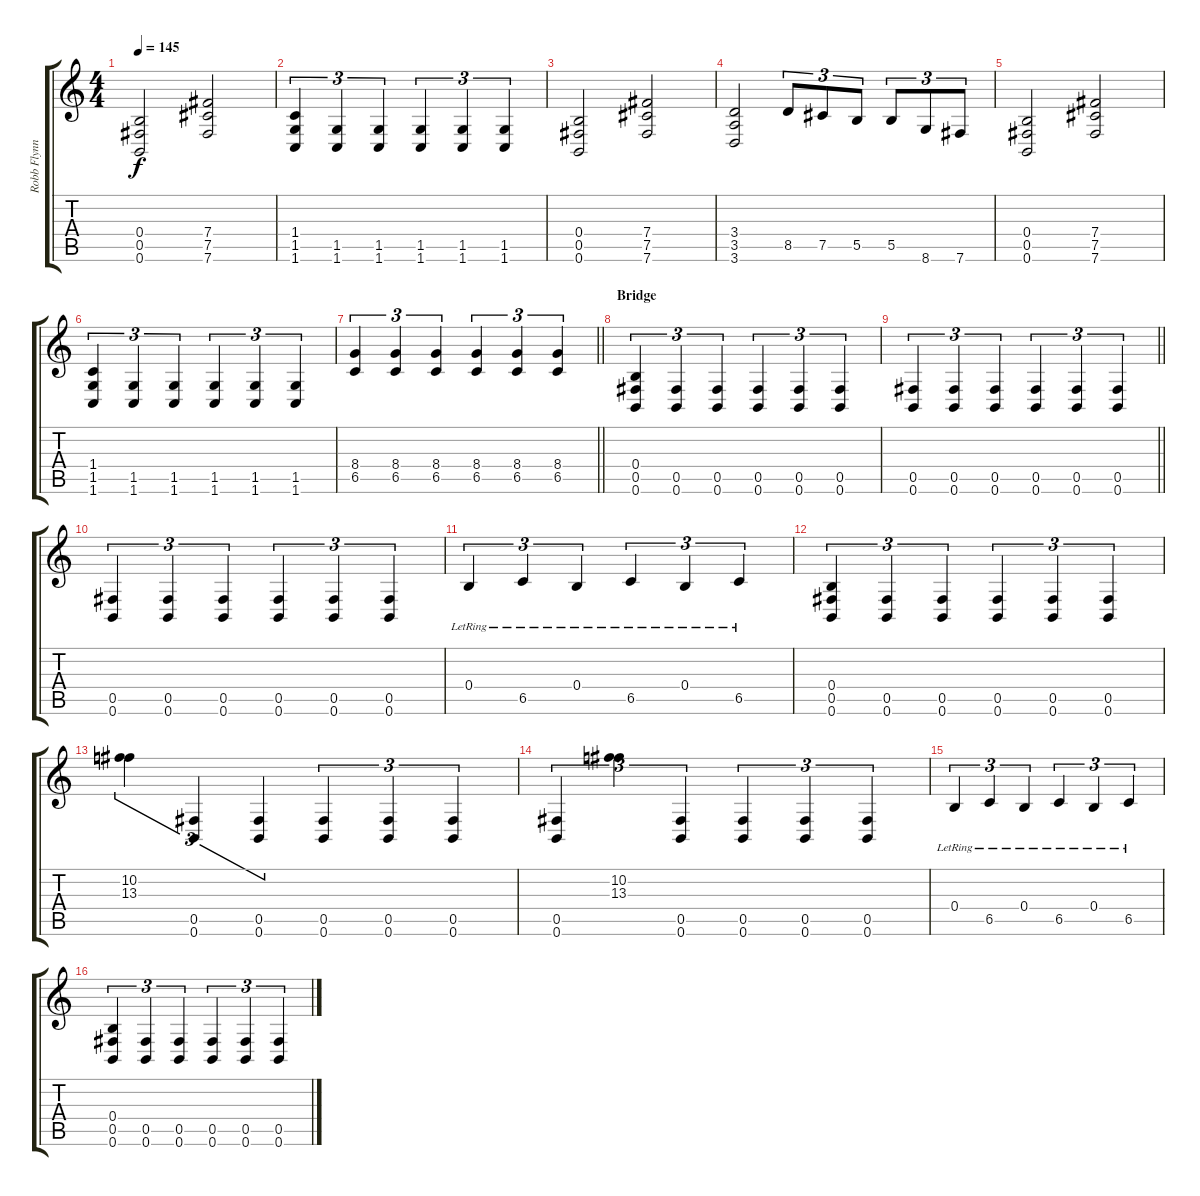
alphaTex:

\track ("Robb Flynn" "Robb Flynn") {instrument distortionguitar}
\staff {score tabs}
\tuning (Db4 Ab3 E3 B2 Gb2 B1) {hide}
\ts (4 4)
\tempo 145
\clef g2
\ks c
(0.4 0.5 0.6).2{dy f} (7.4 7.5 7.6).2 |
(1.4 1.5 1.6).4{tu (3 2)} (1.5 1.6).4{tu (3 2)} (1.5 1.6).4{tu (3 2)} (1.5 1.6).4{tu (3 2)} (1.5 1.6).4{tu (3 2)} (1.5 1.6).4{tu (3 2)} |
(0.4 0.5 0.6).2 (7.4 7.5 7.6).2 |
(3.4 3.5 3.6).2 8.5.8{tu (3 2)} 7.5.8{tu (3 2)} 5.5.8{tu (3 2)} 5.5.8{tu (3 2)} 8.6.8{tu (3 2)} 7.6.8{tu (3 2)} |
(0.4 0.5 0.6).2 (7.4 7.5 7.6).2 |
(1.4 1.5 1.6).4{tu (3 2)} (1.5 1.6).4{tu (3 2)} (1.5 1.6).4{tu (3 2)} (1.5 1.6).4{tu (3 2)} (1.5 1.6).4{tu (3 2)} (1.5 1.6).4{tu (3 2)} |
\barLineRight lightlight
(8.4 6.5).4{tu (3 2)} (8.4 6.5).4{tu (3 2)} (8.4 6.5).4{tu (3 2)} (8.4 6.5).4{tu (3 2)} (8.4 6.5).4{tu (3 2)} (8.4 6.5).4{tu (3 2)} |
\section ("" "Bridge")
(0.4 0.5 0.6).4{tu (3 2)} (0.5 0.6).4{tu (3 2)} (0.5 0.6).4{tu (3 2)} (0.5 0.6).4{tu (3 2)} (0.5 0.6).4{tu (3 2)} (0.5 0.6).4{tu (3 2)} |
\barLineRight lightlight
(0.5 0.6).4{tu (3 2)} (0.5 0.6).4{tu (3 2)} (0.5 0.6).4{tu (3 2)} (0.5 0.6).4{tu (3 2)} (0.5 0.6).4{tu (3 2)} (0.5 0.6).4{tu (3 2)} |
(0.5 0.6).4{tu (3 2)} (0.5 0.6).4{tu (3 2)} (0.5 0.6).4{tu (3 2)} (0.5 0.6).4{tu (3 2)} (0.5 0.6).4{tu (3 2)} (0.5 0.6).4{tu (3 2)} |
0.4{lr}.4{tu (3 2)} 6.5{lr}.4{tu (3 2)} 0.4{lr}.4{tu (3 2)} 6.5{lr}.4{tu (3 2)} 0.4{lr}.4{tu (3 2)} 6.5{lr}.4{tu (3 2)} |
(0.4 0.5 0.6).4{tu (3 2)} (0.5 0.6).4{tu (3 2)} (0.5 0.6).4{tu (3 2)} (0.5 0.6).4{tu (3 2)} (0.5 0.6).4{tu (3 2)} (0.5 0.6).4{tu (3 2)} |
(10.2 13.3).4{tu (3 2)} (0.5 0.6).4{tu (3 2)} (0.5 0.6).4{tu (3 2)} (0.5 0.6).4{tu (3 2)} (0.5 0.6).4{tu (3 2)} (0.5 0.6).4{tu (3 2)} |
(0.5 0.6).4{tu (3 2)} (10.2 13.3).4{tu (3 2)} (0.5 0.6).4{tu (3 2)} (0.5 0.6).4{tu (3 2)} (0.5 0.6).4{tu (3 2)} (0.5 0.6).4{tu (3 2)} |
0.4{lr}.4{tu (3 2)} 6.5{lr}.4{tu (3 2)} 0.4{lr}.4{tu (3 2)} 6.5{lr}.4{tu (3 2)} 0.4{lr}.4{tu (3 2)} 6.5{lr}.4{tu (3 2)} |
(0.4 0.5 0.6).4{tu (3 2)} (0.5 0.6).4{tu (3 2)} (0.5 0.6).4{tu (3 2)} (0.5 0.6).4{tu (3 2)} (0.5 0.6).4{tu (3 2)} (0.5 0.6).4{tu (3 2)}
